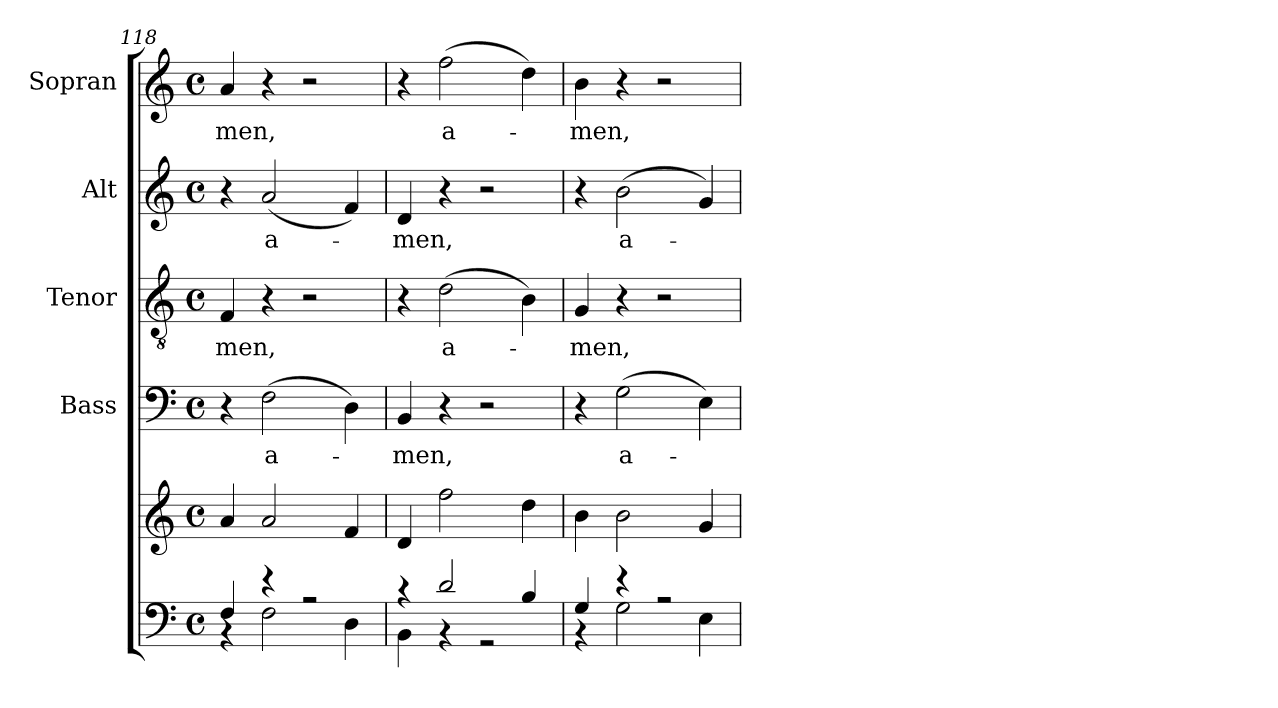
**kern	**kern	**kern	**text	**kern	**text	**kern	**text	**kern	**text
*part5	*part5	*part4	*part4	*part3	*part3	*part2	*part2	*part1	*part1
*staff6	*staff5	*staff4	*staff4	*staff3	*staff3	*staff2	*staff2	*staff1	*staff1
*	*	*I"Bass	*	*I"Tenor	*	*I"Alt	*	*I"Sopran	*
*	*	*I'B.	*	*I'T.	*	*I'A.	*	*I'S.	*
*clefF4	*clefG2	*clefF4	*	*clefGv2	*	*clefG2	*	*clefG2	*
*k[]	*k[]	*k[]	*	*k[]	*	*k[]	*	*k[]	*
*C:	*C:	*C:	*	*C:	*	*C:	*	*C:	*
*M4/4	*M4/4	*M4/4	*	*M4/4	*	*M4/4	*	*M4/4	*
*met(c)	*met(c)	*met(c)	*	*met(c)	*	*met(c)	*	*met(c)	*
=118	=118	=118	=118	=118	=118	=118	=118	=118	=118
*^	*	*	*	*	*	*	*	*	*
!	!	!	!	!	!	!LO:LY:b	!	!	!	!LO:LY:b
4F/	4rAA	4a/	4r	.	4F/	-men,	4r	.	4a/	-men,
!	!	!	!	!LO:LY:b	!	!	!	!LO:LY:b	!	!
4rd	2F\	2a/	(>2F\	a-	4r	.	(<2a/	a-	4r	.
2rA	.	.	.	.	2r	.	.	.	2r	.
.	4D\	4f/	4D\)	.	.	.	4f/)	.	.	.
=119	=119	=119	=119	=119	=119	=119	=119	=119	=119	=119
!	!	!	!	!LO:LY:b	!	!	!	!LO:LY:b	!	!
4rB	4BB\	4d/	4BB/	-men,	4r	.	4d/	-men,	4r	.
!	!	!	!	!	!	!LO:LY:b	!	!	!	!LO:LY:b
2d/	4rBB	2ff\	4r	.	(>2d\	a-	4r	.	(>2ff\	a-
.	2rGG	.	2r	.	.	.	2r	.	.	.
4B/	.	4dd\	.	.	4B\)	.	.	.	4dd\)	.
=120	=120	=120	=120	=120	=120	=120	=120	=120	=120	=120
!	!	!	!	!	!	!LO:LY:b	!	!	!	!LO:LY:b
4G/	4rAA	4b\	4r	.	4G/	-men,	4r	.	4b\	-men,
!	!	!	!	!LO:LY:b	!	!	!	!LO:LY:b	!	!
4re	2G\	2b\	(>2G\	a-	4r	.	(>2b\	a-	4r	.
2rB	.	.	.	.	2r	.	.	.	2r	.
.	4E\	4g/	4E\)	.	.	.	4g/)	.	.	.
*v	*v	*	*	*	*	*	*	*	*	*
=	=	=	=	=	=	=	=	=	=
*-	*-	*-	*-	*-	*-	*-	*-	*-	*-
